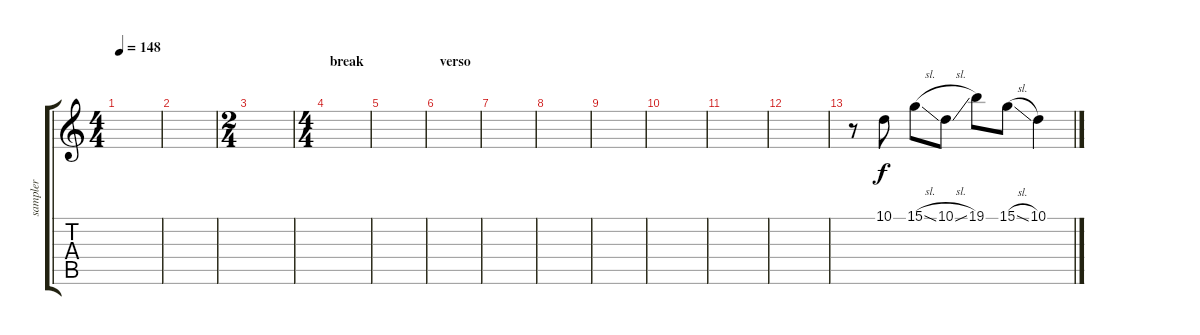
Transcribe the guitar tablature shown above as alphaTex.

\track ("sampler" "sampler") {instrument lead2sawtooth}
\staff {score tabs}
\tuning (E4 B3 G3 D3 A2 E2) {hide}
\ts (4 4)
\tempo 148
\clef g2
\ks c
|
|
\ts (2 4)
|
\ts (4 4)
\section ("" "break")
|
|
\section ("" "verso")
|
|
|
|
|
|
|
r.8{volume 10 balance 0 instrument pad2warm} 10.1.8 15.1{sl}.8 10.1{sl}.8 19.1.8 15.1{sl}.8 10.1.4
